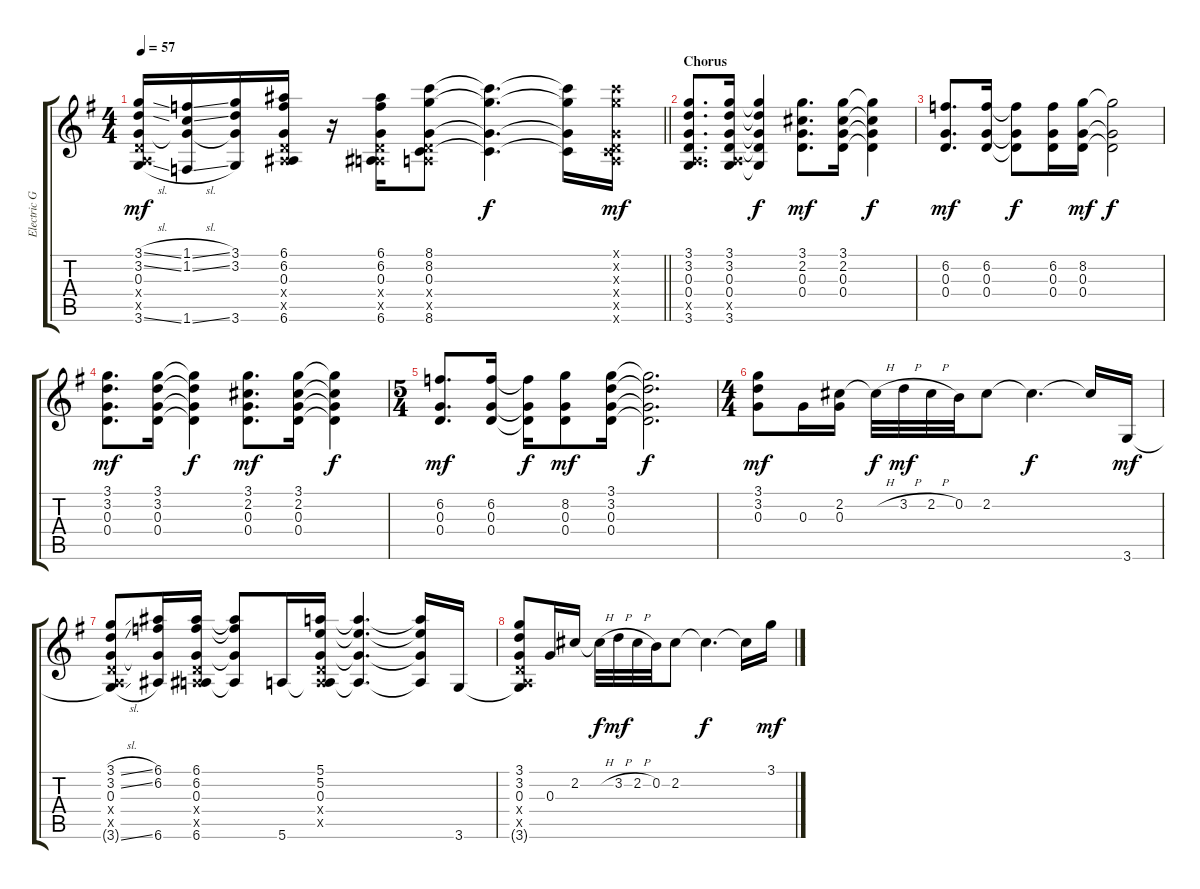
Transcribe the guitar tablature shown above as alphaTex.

\track ("Electric Gtr. 1" "Electric G") {instrument electricguitarclean}
\staff {score tabs}
\tuning (E4 B3 G3 D3 A2 E2) {hide}
\ts (4 4)
\tempo 57
\clef g2
\barLineRight lightlight
\ks g
(3.1{sl} 3.2{sl} 0.3 0.4{x} 0.5{x} 3.6{sl}).16{dy mf} (1.1{sl} 1.2{sl} 0.3{t} 1.6{sl}).16 (3.1 3.2 0.3{t} 3.6).16 (6.1 6.2 0.3 0.4{x} 0.5{x} 6.6).16 r.16 (6.1 6.2 0.3 0.4{x} 0.5{x} 6.6).16 (8.1 8.2 0.3 0.4{x} 0.5{x} 8.6).8 (8.1{t} 8.2{t} 0.3{t} 8.6{t}).4{d dy f} (8.1{t} 8.2{t} 0.3{t} 8.6{t}).16 (8.1{x} 8.2{x} 0.3{x} 0.4{x} 0.5{x} 8.6{x}).16{dy mf} |
\section ("" "Chorus")
(3.1 3.2 0.3 0.4 0.5{x} 3.6).8{d} (3.1 3.2 0.3 0.4 0.5{x} 3.6).16 (3.1{t} 3.2{t} 0.3{t} 0.4{t} 3.6{t}).4{dy f} (3.1 2.2 0.3 0.4).8{d dy mf} (3.1 2.2 0.3 0.4).16 (3.1{t} 2.2{t} 0.3{t} 0.4{t}).4{dy f} |
(6.2 0.3 0.4).8{d dy mf} (6.2 0.3 0.4).16 (6.2{t} 0.3{t} 0.4{t}).8{dy f} (6.2 0.3 0.4).16 (8.2 0.3 0.4).16{dy mf} (8.2{t} 0.3{t} 0.4{t}).2{dy f} |
(3.1 3.2 0.3 0.4).8{d dy mf} (3.1 3.2 0.3 0.4).16 (3.1{t} 3.2{t} 0.3{t} 0.4{t}).4{dy f} (3.1 2.2 0.3 0.4).8{d dy mf} (3.1 2.2 0.3 0.4).16 (3.1{t} 2.2{t} 0.3{t} 0.4{t}).4{dy f} |
\ts (5 4)
(6.2 0.3 0.4).8{d dy mf} (6.2 0.3 0.4).16 (6.2{t} 0.3{t} 0.4{t}).16{dy f} (8.2 0.3 0.4).8{dy mf} (3.1 3.2 0.3 0.4).16 (3.1{t} 3.2{t} 0.3{t} 0.4{t}).2{d dy f} |
\ts (4 4)
(3.1 3.2 0.3).8{dy mf} 0.3.16 (2.2 0.3).16 2.2{h t}.32{dy f} 3.2{h}.32{dy mf} 2.2{h}.32 0.2.32 2.2.8 2.2{t}.4{d dy f} 2.2{t}.16 3.6.16{dy mf} |
(3.1{sl} 3.2{sl} 0.3 0.4{x} 0.5{x} 3.6{sl t}).8 (6.1 6.2 0.3{t} 6.6).16 (6.1 6.2 0.3 0.4{x} 0.5{x} 6.6).16 (6.1{t} 6.2{t} 0.3{t} 6.6{t}).8 5.6.16 (5.1 5.2 0.3 0.4{x} 0.5{x} 5.6{t}).16 (5.1{t} 5.2{t} 0.3{t} 5.6{t}).4{d} (5.1{t} 5.2{t} 0.3{t} 5.6{t}).16 3.6.16 |
(3.1 3.2 0.3 0.4{x} 0.5{x} 3.6{t}).8 0.3.16 2.2.16 2.2{h t}.32{dy f} 3.2{h}.32{dy mf} 2.2{h}.32 0.2.32 2.2.8 2.2{t}.4{d dy f} 2.2{t}.16 3.1.16{dy mf}
